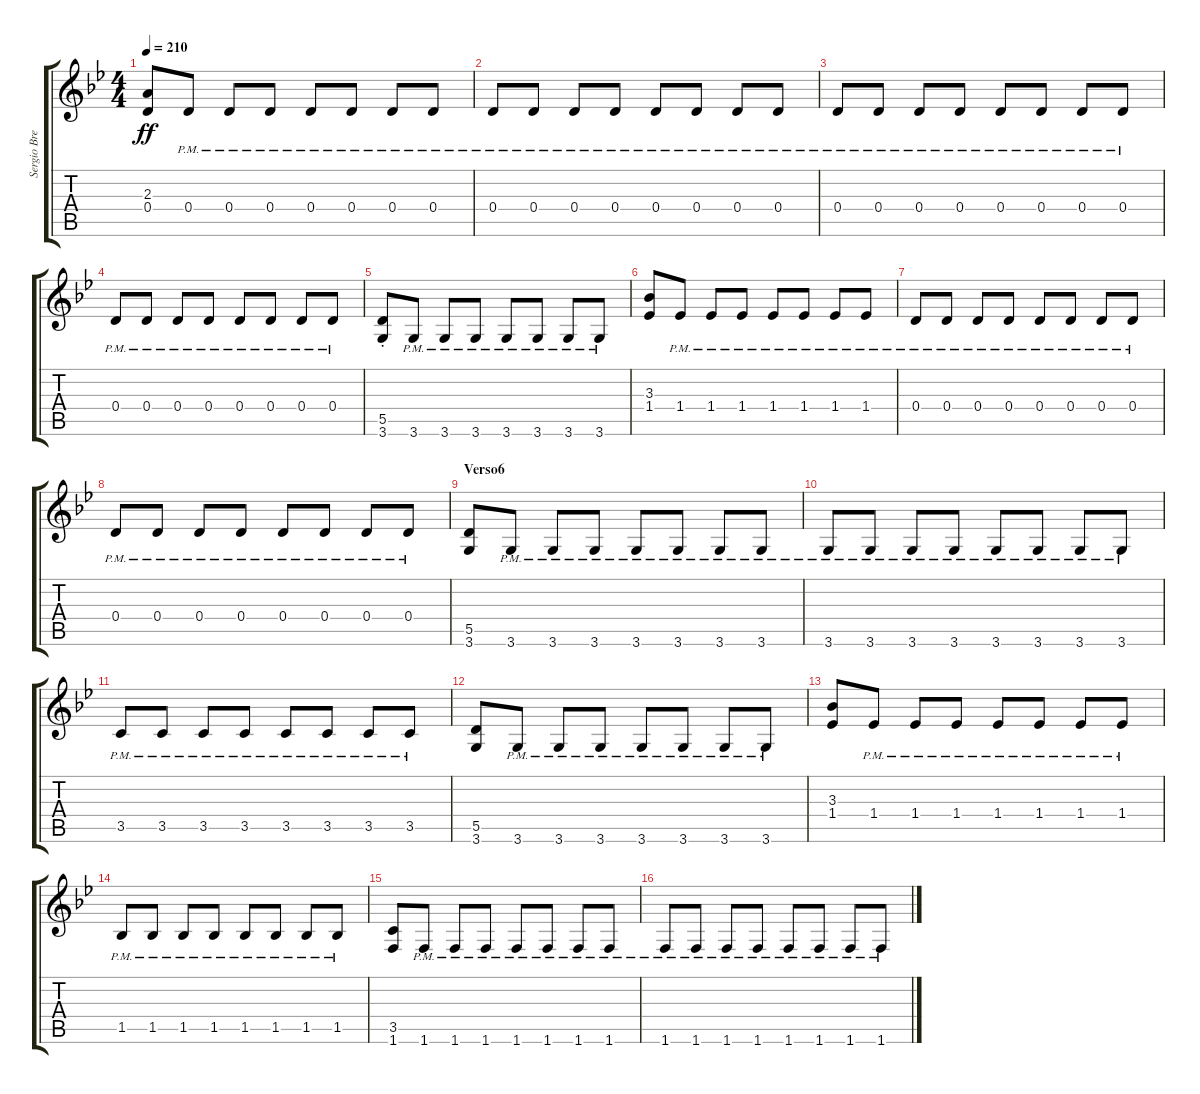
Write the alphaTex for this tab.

\track ("Sergio Bredichevsky" "Sergio Bre") {instrument overdrivenguitar}
\staff {score tabs}
\tuning (E4 B3 G3 D3 A2 E2) {hide}
\ts (4 4)
\tempo 210
\clef g2
\ks gminor
(2.3 0.4).8{dy ff} 0.4{pm}.8 0.4{pm}.8 0.4{pm}.8 0.4{pm}.8 0.4{pm}.8 0.4{pm}.8 0.4{pm}.8 |
0.4{pm}.8 0.4{pm}.8 0.4{pm}.8 0.4{pm}.8 0.4{pm}.8 0.4{pm}.8 0.4{pm}.8 0.4{pm}.8 |
0.4{pm}.8 0.4{pm}.8 0.4{pm}.8 0.4{pm}.8 0.4{pm}.8 0.4{pm}.8 0.4{pm}.8 0.4{pm}.8 |
0.4{pm}.8 0.4{pm}.8 0.4{pm}.8 0.4{pm}.8 0.4{pm}.8 0.4{pm}.8 0.4{pm}.8 0.4{pm}.8 |
(5.5{st} 3.6).8 3.6{pm}.8 3.6{pm}.8 3.6{pm}.8 3.6{pm}.8 3.6{pm}.8 3.6{pm}.8 3.6{pm}.8 |
(3.3 1.4).8 1.4{pm}.8 1.4{pm}.8 1.4{pm}.8 1.4{pm}.8 1.4{pm}.8 1.4{pm}.8 1.4{pm}.8 |
0.4{pm}.8 0.4{pm}.8 0.4{pm}.8 0.4{pm}.8 0.4{pm}.8 0.4{pm}.8 0.4{pm}.8 0.4{pm}.8 |
0.4{pm}.8 0.4{pm}.8 0.4{pm}.8 0.4{pm}.8 0.4{pm}.8 0.4{pm}.8 0.4{pm}.8 0.4{pm}.8 |
\section ("" "Verso6")
(5.5 3.6).8 3.6{pm}.8 3.6{pm}.8 3.6{pm}.8 3.6{pm}.8 3.6{pm}.8 3.6{pm}.8 3.6{pm}.8 |
3.6{pm}.8 3.6{pm}.8 3.6{pm}.8 3.6{pm}.8 3.6{pm}.8 3.6{pm}.8 3.6{pm}.8 3.6{pm}.8 |
3.5{pm}.8 3.5{pm}.8 3.5{pm}.8 3.5{pm}.8 3.5{pm}.8 3.5{pm}.8 3.5{pm}.8 3.5{pm}.8 |
(5.5 3.6).8 3.6{pm}.8 3.6{pm}.8 3.6{pm}.8 3.6{pm}.8 3.6{pm}.8 3.6{pm}.8 3.6{pm}.8 |
(3.3 1.4).8 1.4{pm}.8 1.4{pm}.8 1.4{pm}.8 1.4{pm}.8 1.4{pm}.8 1.4{pm}.8 1.4{pm}.8 |
1.5{pm}.8 1.5{pm}.8 1.5{pm}.8 1.5{pm}.8 1.5{pm}.8 1.5{pm}.8 1.5{pm}.8 1.5{pm}.8 |
(3.5 1.6).8 1.6{pm}.8 1.6{pm}.8 1.6{pm}.8 1.6{pm}.8 1.6{pm}.8 1.6{pm}.8 1.6{pm}.8 |
1.6{pm}.8 1.6{pm}.8 1.6{pm}.8 1.6{pm}.8 1.6{pm}.8 1.6{pm}.8 1.6{pm}.8 1.6{pm}.8
